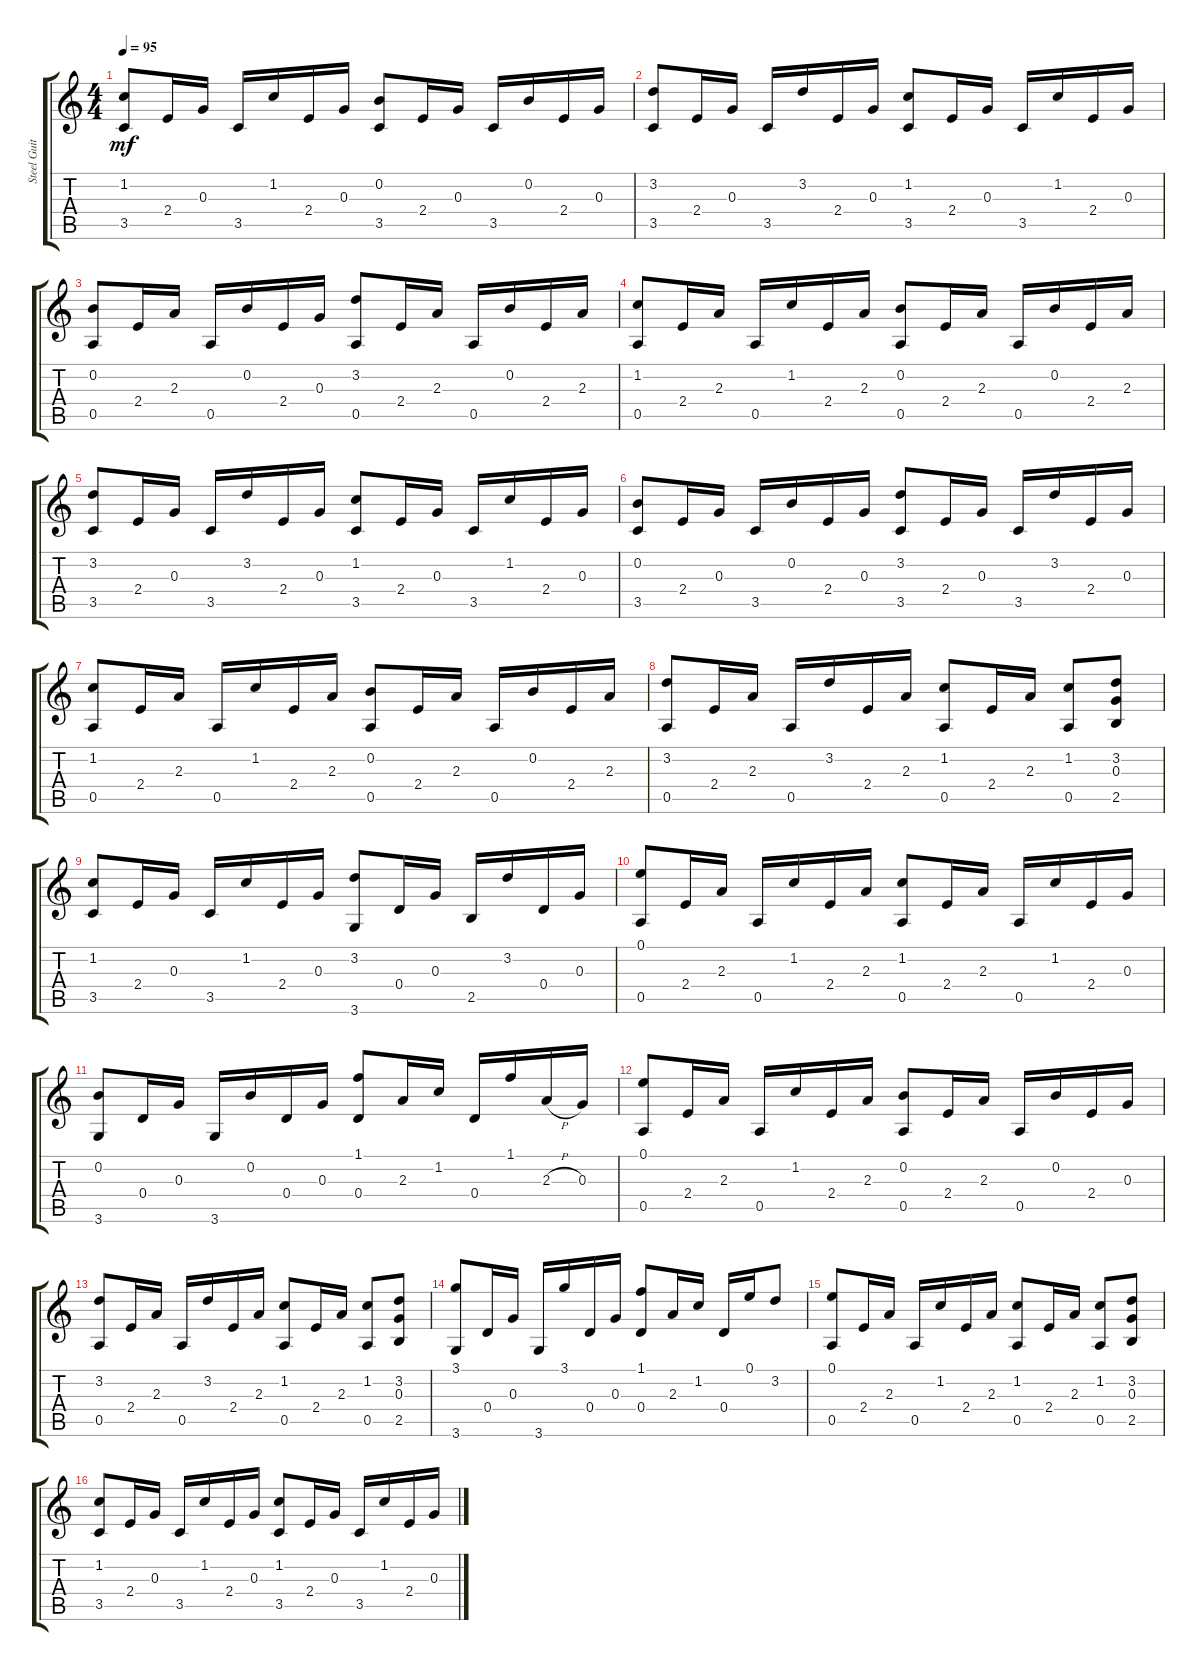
\track ("Steel Guitar" "Steel Guit") {instrument acousticguitarsteel}
\staff {score tabs}
\tuning (E4 B3 G3 D3 A2 E2) {hide}
\ts (4 4)
\tempo 95
\clef g2
\ks c
(1.2 3.5).8{dy mf instrument acousticguitarsteel} 2.4.16 0.3.16 3.5.16 1.2.16 2.4.16 0.3.16 (0.2 3.5).8 2.4.16 0.3.16 3.5.16 0.2.16 2.4.16 0.3.16 |
(3.2 3.5).8 2.4.16 0.3.16 3.5.16 3.2.16 2.4.16 0.3.16 (1.2 3.5).8 2.4.16 0.3.16 3.5.16 1.2.16 2.4.16 0.3.16 |
(0.2 0.5).8 2.4.16 2.3.16 0.5.16 0.2.16 2.4.16 0.3.16 (3.2 0.5).8 2.4.16 2.3.16 0.5.16 0.2.16 2.4.16 2.3.16 |
(1.2 0.5).8 2.4.16 2.3.16 0.5.16 1.2.16 2.4.16 2.3.16 (0.2 0.5).8 2.4.16 2.3.16 0.5.16 0.2.16 2.4.16 2.3.16 |
(3.2 3.5).8 2.4.16 0.3.16 3.5.16 3.2.16 2.4.16 0.3.16 (1.2 3.5).8 2.4.16 0.3.16 3.5.16 1.2.16 2.4.16 0.3.16 |
(0.2 3.5).8 2.4.16 0.3.16 3.5.16 0.2.16 2.4.16 0.3.16 (3.2 3.5).8 2.4.16 0.3.16 3.5.16 3.2.16 2.4.16 0.3.16 |
(1.2 0.5).8 2.4.16 2.3.16 0.5.16 1.2.16 2.4.16 2.3.16 (0.2 0.5).8 2.4.16 2.3.16 0.5.16 0.2.16 2.4.16 2.3.16 |
(3.2 0.5).8 2.4.16 2.3.16 0.5.16 3.2.16 2.4.16 2.3.16 (1.2 0.5).8 2.4.16 2.3.16 (1.2 0.5).8 (3.2 0.3 2.5).8 |
(1.2 3.5).8 2.4.16 0.3.16 3.5.16 1.2.16 2.4.16 0.3.16 (3.2 3.6).8 0.4.16 0.3.16 2.5.16 3.2.16 0.4.16 0.3.16 |
(0.1 0.5).8 2.4.16 2.3.16 0.5.16 1.2.16 2.4.16 2.3.16 (1.2 0.5).8 2.4.16 2.3.16 0.5.16 1.2.16 2.4.16 0.3.16 |
(0.2 3.6).8 0.4.16 0.3.16 3.6.16 0.2.16 0.4.16 0.3.16 (1.1 0.4).8 2.3.16 1.2.16 0.4.16 1.1.16 2.3{h}.16 0.3.16 |
(0.1 0.5).8 2.4.16 2.3.16 0.5.16 1.2.16 2.4.16 2.3.16 (0.2 0.5).8 2.4.16 2.3.16 0.5.16 0.2.16 2.4.16 0.3.16 |
(3.2 0.5).8 2.4.16 2.3.16 0.5.16 3.2.16 2.4.16 2.3.16 (1.2 0.5).8 2.4.16 2.3.16 (1.2 0.5).8 (3.2 0.3 2.5).8 |
(3.1 3.6).8 0.4.16 0.3.16 3.6.16 3.1.16 0.4.16 0.3.16 (1.1 0.4).8 2.3.16 1.2.16 0.4.16 0.1.16 3.2.8 |
(0.1 0.5).8 2.4.16 2.3.16 0.5.16 1.2.16 2.4.16 2.3.16 (1.2 0.5).8 2.4.16 2.3.16 (1.2 0.5).8 (3.2 0.3 2.5).8 |
(1.2 3.5).8 2.4.16 0.3.16 3.5.16 1.2.16 2.4.16 0.3.16 (1.2 3.5).8 2.4.16 0.3.16 3.5.16 1.2.16 2.4.16 0.3.16
